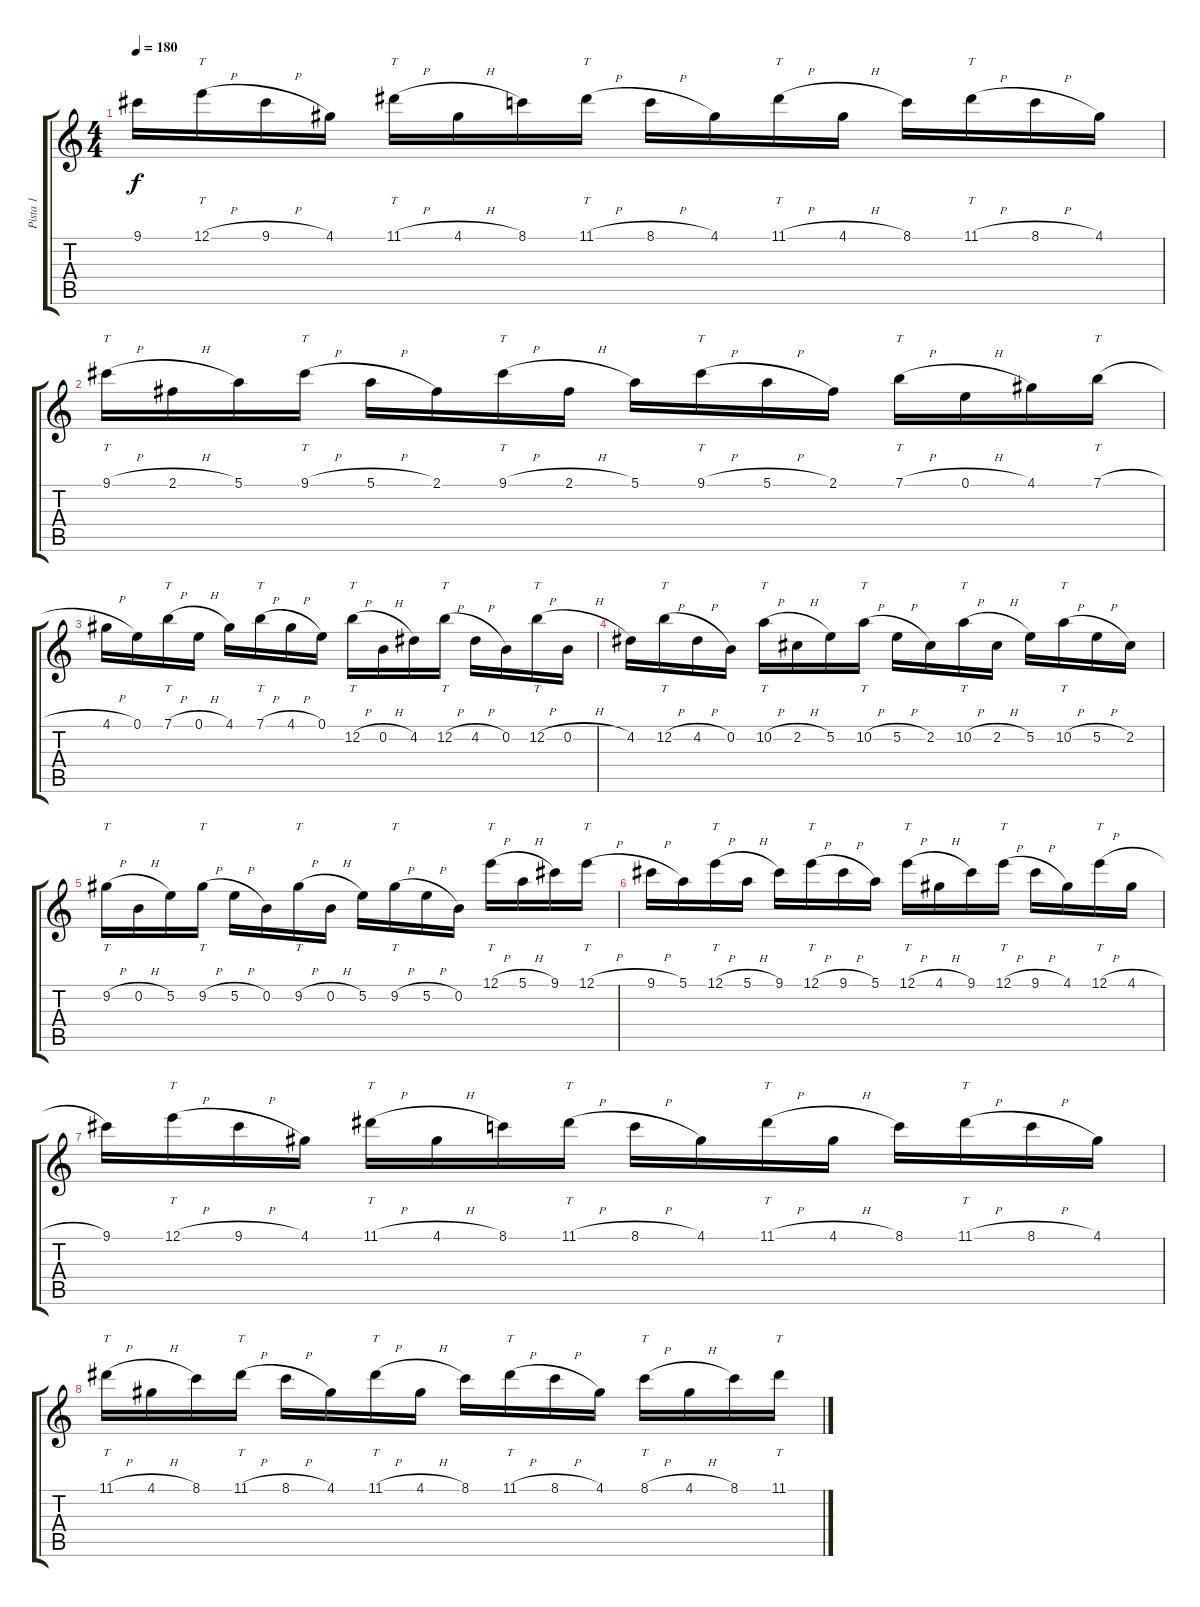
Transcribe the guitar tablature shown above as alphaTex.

\track ("Pista 1" "Pista 1") {instrument distortionguitar}
\staff {score tabs}
\tuning (E4 B3 G3 D3 A2 E2) {hide}
\ts (4 4)
\tempo 180
\clef g2
\ks c
9.1.16{dy f} 12.1{h}.16{tt} 9.1{h}.16 4.1.16 11.1{h}.16{tt} 4.1{h}.16 8.1.16 11.1{h}.16{tt} 8.1{h}.16 4.1.16 11.1{h}.16{tt} 4.1{h}.16 8.1.16 11.1{h}.16{tt} 8.1{h}.16 4.1.16 |
9.1{h}.16{tt} 2.1{h}.16 5.1.16 9.1{h}.16{tt} 5.1{h}.16 2.1.16 9.1{h}.16{tt} 2.1{h}.16 5.1.16 9.1{h}.16{tt} 5.1{h}.16 2.1.16 7.1{h}.16{tt} 0.1{h}.16 4.1.16 7.1{h}.16{tt} |
4.1{h}.16 0.1.16 7.1{h}.16{tt} 0.1{h}.16 4.1.16 7.1{h}.16{tt} 4.1{h}.16 0.1.16 12.2{h}.16{tt} 0.2{h}.16 4.2.16 12.2{h}.16{tt} 4.2{h}.16 0.2.16 12.2{h}.16{tt} 0.2{h}.16 |
4.2.16 12.2{h}.16{tt} 4.2{h}.16 0.2.16 10.2{h}.16{tt} 2.2{h}.16 5.2.16 10.2{h}.16{tt} 5.2{h}.16 2.2.16 10.2{h}.16{tt} 2.2{h}.16 5.2.16 10.2{h}.16{tt} 5.2{h}.16 2.2.16 |
9.2{h}.16{tt} 0.2{h}.16 5.2.16 9.2{h}.16{tt} 5.2{h}.16 0.2.16 9.2{h}.16{tt} 0.2{h}.16 5.2.16 9.2{h}.16{tt} 5.2{h}.16 0.2.16 12.1{h}.16{tt} 5.1{h}.16 9.1.16 12.1{h}.16{tt} |
9.1{h}.16 5.1.16 12.1{h}.16{tt} 5.1{h}.16 9.1.16 12.1{h}.16{tt} 9.1{h}.16 5.1.16 12.1{h}.16{tt} 4.1{h}.16 9.1.16 12.1{h}.16{tt} 9.1{h}.16 4.1.16 12.1{h}.16{tt} 4.1{h}.16 |
9.1.16 12.1{h}.16{tt} 9.1{h}.16 4.1.16 11.1{h}.16{tt} 4.1{h}.16 8.1.16 11.1{h}.16{tt} 8.1{h}.16 4.1.16 11.1{h}.16{tt} 4.1{h}.16 8.1.16 11.1{h}.16{tt} 8.1{h}.16 4.1.16 |
11.1{h}.16{tt} 4.1{h}.16 8.1.16 11.1{h}.16{tt} 8.1{h}.16 4.1.16 11.1{h}.16{tt} 4.1{h}.16 8.1.16 11.1{h}.16{tt} 8.1{h}.16 4.1.16 8.1{h}.16{tt} 4.1{h}.16 8.1.16 11.1{h}.16{tt}
